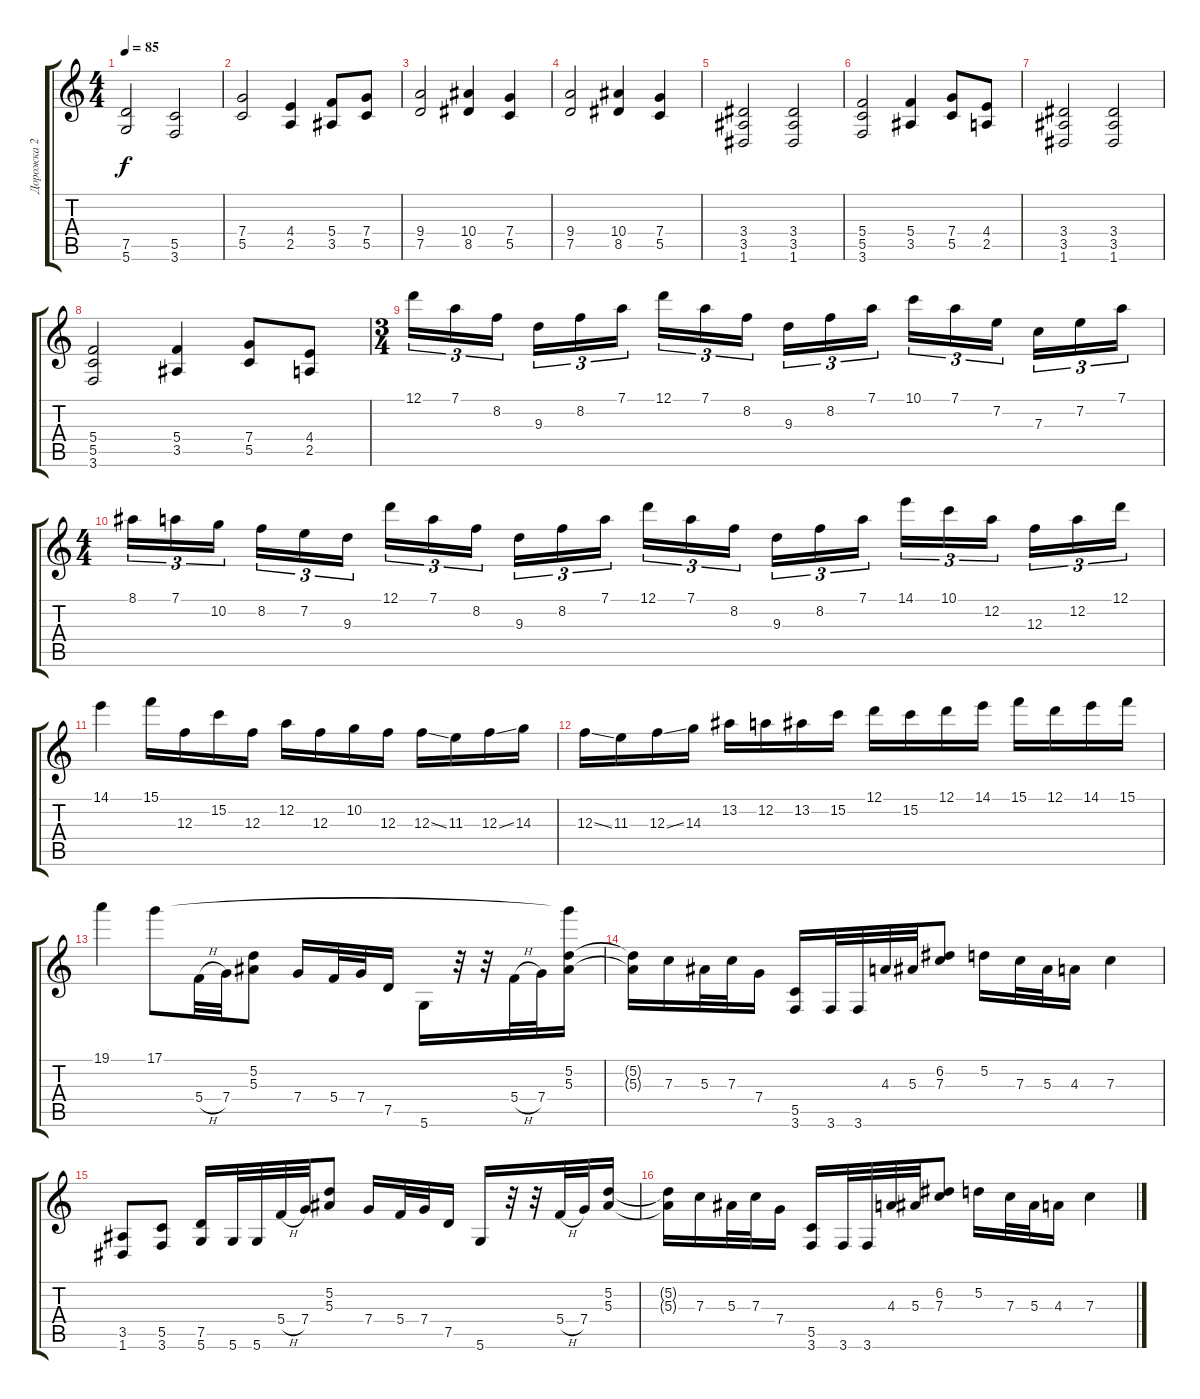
\track ("Дорожка 2" "Дорожка 2") {instrument distortionguitar}
\staff {score tabs}
\tuning (D4 A3 F3 C3 G2 D2) {hide}
\ts (4 4)
\tempo 85
\clef g2
\ks c
(7.5 5.6).2{dy f} (5.5 3.6).2 |
(7.4 5.5).2 (4.4 2.5).4 (5.4 3.5).8 (7.4 5.5).8 |
(9.4 7.5).2 (10.4 8.5).4 (7.4 5.5).4 |
(9.4 7.5).2 (10.4 8.5).4 (7.4 5.5).4 |
(3.4 3.5 1.6).2 (3.4 3.5 1.6).2 |
(5.4 5.5 3.6).2 (5.4 3.5).4 (7.4 5.5).8 (4.4 2.5).8 |
(3.4 3.5 1.6).2 (3.4 3.5 1.6).2 |
(5.4 5.5 3.6).2 (5.4 3.5).4 (7.4 5.5).8 (4.4 2.5).8 |
\ts (3 4)
12.1.16{tu (3 2)} 7.1.16{tu (3 2)} 8.2.16{tu (3 2)} 9.3.16{tu (3 2)} 8.2.16{tu (3 2)} 7.1.16{tu (3 2)} 12.1.16{tu (3 2)} 7.1.16{tu (3 2)} 8.2.16{tu (3 2)} 9.3.16{tu (3 2)} 8.2.16{tu (3 2)} 7.1.16{tu (3 2)} 10.1.16{tu (3 2)} 7.1.16{tu (3 2)} 7.2.16{tu (3 2)} 7.3.16{tu (3 2)} 7.2.16{tu (3 2)} 7.1.16{tu (3 2)} |
\ts (4 4)
8.1.16{tu (3 2)} 7.1.16{tu (3 2)} 10.2.16{tu (3 2)} 8.2.16{tu (3 2)} 7.2.16{tu (3 2)} 9.3.16{tu (3 2)} 12.1.16{tu (3 2)} 7.1.16{tu (3 2)} 8.2.16{tu (3 2)} 9.3.16{tu (3 2)} 8.2.16{tu (3 2)} 7.1.16{tu (3 2)} 12.1.16{tu (3 2)} 7.1.16{tu (3 2)} 8.2.16{tu (3 2)} 9.3.16{tu (3 2)} 8.2.16{tu (3 2)} 7.1.16{tu (3 2)} 14.1.16{tu (3 2)} 10.1.16{tu (3 2)} 12.2.16{tu (3 2)} 12.3.16{tu (3 2)} 12.2.16{tu (3 2)} 12.1.16{tu (3 2)} |
14.1.4 15.1.16 12.3.16 15.2.16 12.3.16 12.2.16 12.3.16 10.2.16 12.3.16 12.3{ss}.16 11.3.16 12.3{ss}.16 14.3.16 |
12.3{ss}.16 11.3.16 12.3{ss}.16 14.3.16 13.2.16 12.2.16 13.2.16 15.2.16 12.1.16 15.2.16 12.1.16 14.1.16 15.1.16 12.1.16 14.1.16 15.1.16 |
19.1.4 17.1.8 5.4{h}.32 7.4.32 (5.2 5.3).8 7.4.16 5.4.32 7.4.32 7.5.16 5.6.16 r.32 r.32 5.4{h}.32 7.4.32 (17.1{t} 5.2 5.3).16 |
(5.2{t} 5.3{t}).16 7.3.16 5.3.32 7.3.32 7.4.16 (5.5 3.6).16 3.6.32 3.6.32 4.3.32 5.3.32 (6.2 7.3).8 5.2.16 7.3.32 5.3.32 4.3.16 7.3.4 |
(3.5 1.6).8 (5.5 3.6).8 (7.5 5.6).16 5.6.32 5.6.32 5.4{h}.32 7.4.32 (5.2 5.3).8 7.4.16 5.4.32 7.4.32 7.5.16 5.6.16 r.32 r.32 5.4{h}.32 7.4.32 (5.2 5.3).16 |
(5.2{t} 5.3{t}).16 7.3.16 5.3.32 7.3.32 7.4.16 (5.5 3.6).16 3.6.32 3.6.32 4.3.32 5.3.32 (6.2 7.3).8 5.2.16 7.3.32 5.3.32 4.3.16 7.3.4
